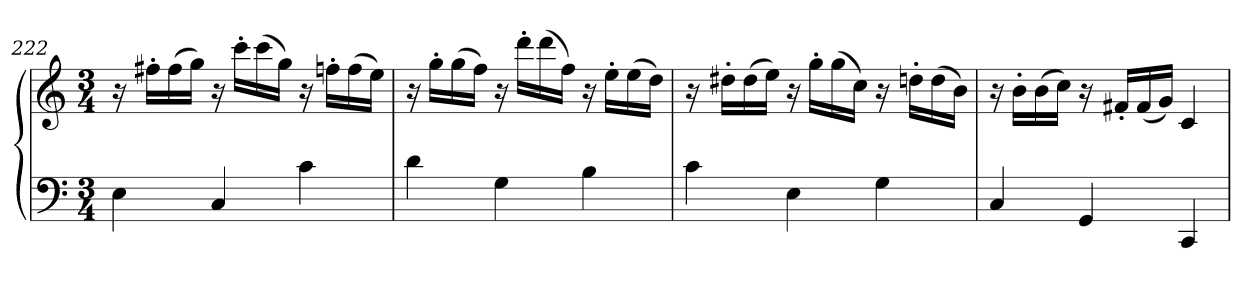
**kern	**kern
*part1	*part1
*staff2	*staff1
*clefF4	*clefG2
*k[]	*k[]
*C:	*C:
*M3/4	*M3/4
=222	=222
4E	16r
.	16ff#X'LL
.	(16ff#
.	16ggJJ)
4C	16r
.	16ccc'LL
.	(16ccc
.	16ggJJ)
4c	16r
.	16ffn'LL
.	(16ff
.	16eeJJ)
=223	=223
4d	16r
.	16gg'LL
.	(16gg
.	16ffJJ)
4G	16r
.	16ddd'LL
.	(16ddd
.	16ffJJ)
4B	16r
.	16ee'LL
.	(16ee
.	16ddJJ)
=224	=224
4c	16r
.	16dd#X'LL
.	(16dd#
.	16eeJJ)
4E	16r
.	16gg'LL
.	(16gg
.	16ccJJ)
4G	16r
.	16ddn'LL
.	(16dd
.	16bJJ)
=225	=225
4C	16r
.	16b'LL
.	(16b
.	16ccJJ)
4GG	16r
.	16f#X'LL
.	(16f#
.	16gJJ)
4CC	4c
=	=
*-	*-
